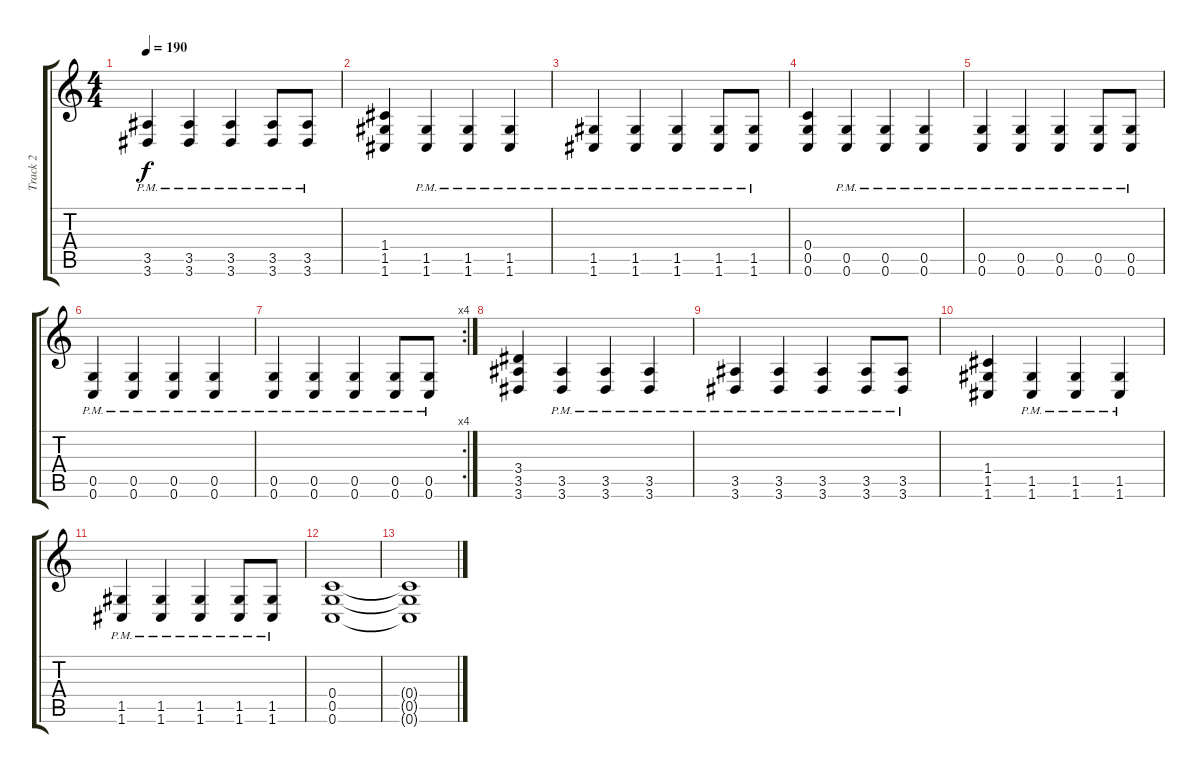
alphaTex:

\track ("Track 2" "Track 2") {instrument distortionguitar}
\staff {score tabs}
\tuning (D4 A3 F3 C3 G2 C2) {hide}
\ts (4 4)
\tempo 190
\clef g2
\ks c
(3.5{pm} 3.6{pm}).4{dy f} (3.5{pm} 3.6{pm}).4 (3.5{pm} 3.6{pm}).4 (3.5{pm} 3.6{pm}).8 (3.5{pm} 3.6{pm}).8 |
(1.4 1.5 1.6).4 (1.5{pm} 1.6{pm}).4 (1.5{pm} 1.6{pm}).4 (1.5{pm} 1.6{pm}).4 |
(1.5{pm} 1.6{pm}).4 (1.5{pm} 1.6{pm}).4 (1.5{pm} 1.6{pm}).4 (1.5{pm} 1.6{pm}).8 (1.5{pm} 1.6{pm}).8 |
(0.4 0.5 0.6).4 (0.5{pm} 0.6{pm}).4 (0.5{pm} 0.6{pm}).4 (0.5{pm} 0.6{pm}).4 |
(0.5{pm} 0.6{pm}).4 (0.5{pm} 0.6{pm}).4 (0.5{pm} 0.6{pm}).4 (0.5{pm} 0.6{pm}).8 (0.5{pm} 0.6{pm}).8 |
(0.5{pm} 0.6{pm}).4 (0.5{pm} 0.6{pm}).4 (0.5{pm} 0.6{pm}).4 (0.5{pm} 0.6{pm}).4 |
\rc 4
(0.5{pm} 0.6{pm}).4 (0.5{pm} 0.6{pm}).4 (0.5{pm} 0.6{pm}).4 (0.5{pm} 0.6{pm}).8 (0.5{pm} 0.6{pm}).8 |
(3.4 3.5 3.6).4 (3.5{pm} 3.6{pm}).4 (3.5{pm} 3.6{pm}).4 (3.5{pm} 3.6{pm}).4 |
(3.5{pm} 3.6{pm}).4 (3.5{pm} 3.6{pm}).4 (3.5{pm} 3.6{pm}).4 (3.5{pm} 3.6{pm}).8 (3.5{pm} 3.6{pm}).8 |
(1.4 1.5 1.6).4 (1.5{pm} 1.6{pm}).4 (1.5{pm} 1.6{pm}).4 (1.5{pm} 1.6{pm}).4 |
(1.5{pm} 1.6{pm}).4 (1.5{pm} 1.6{pm}).4 (1.5{pm} 1.6{pm}).4 (1.5{pm} 1.6{pm}).8 (1.5{pm} 1.6{pm}).8 |
(0.4 0.5 0.6).1 |
(0.4{t} 0.5{t} 0.6{t}).1
